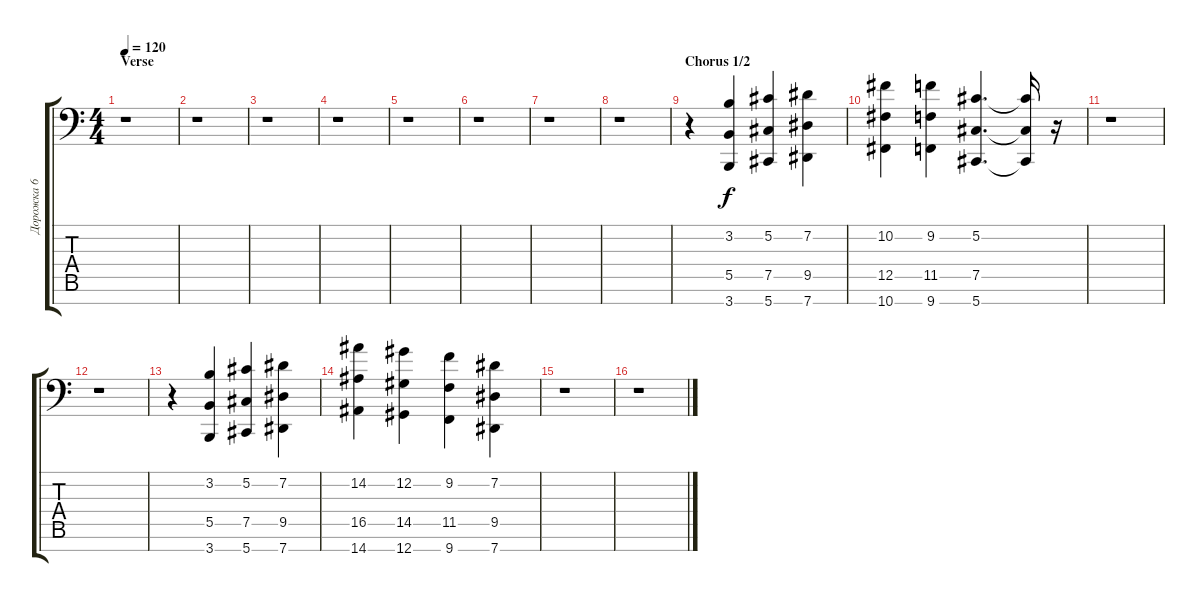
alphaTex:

\track ("Дорожка 6" "Дорожка 6") {instrument churchorgan}
\staff {score tabs}
\tuning (Db4 Ab3 E3 B2 Gb2 B1 Ab1) {hide}
\ts (4 4)
\section ("" "Verse")
\tempo 120
\clef f4
\ks c
r.1{dy f} |
r.1 |
r.1 |
r.1 |
r.1 |
r.1 |
r.1 |
r.1 |
\section ("" "Chorus 1/2")
r.4 (3.2 5.5 3.7).4 (5.2 7.5 5.7).4 (7.2 9.5 7.7).4 |
(10.2 12.5 10.7).4 (9.2 11.5 9.7).4 (5.2 7.5 5.7).4{d} (5.2{t} 7.5{t} 5.7{t}).16 r.16 |
r.1 |
r.1 |
r.4 (3.2 5.5 3.7).4 (5.2 7.5 5.7).4 (7.2 9.5 7.7).4 |
(14.2 16.5 14.7).4 (12.2 14.5 12.7).4 (9.2 11.5 9.7).4 (7.2 9.5 7.7).4 |
r.1 |
r.1
